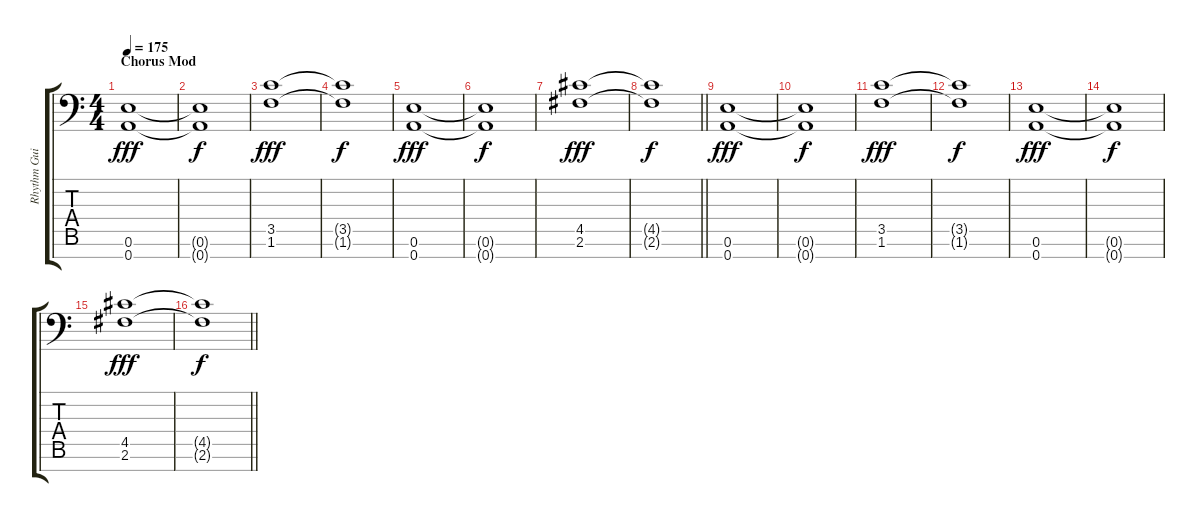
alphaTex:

\track ("Rhythm Guitar 2" "Rhythm Gui") {instrument overdrivenguitar}
\staff {score tabs}
\tuning (E4 B3 G3 D3 A2 E2 A1) {hide}
\ts (4 4)
\section ("" "Chorus Mod")
\tempo 175
\clef f4
\ks c
(0.6 0.7).1{dy fff} |
(0.6{t} 0.7{t}).1{dy f} |
(3.5 1.6).1{dy fff} |
(3.5{t} 1.6{t}).1{dy f} |
(0.6 0.7).1{dy fff} |
(0.6{t} 0.7{t}).1{dy f} |
(4.5 2.6).1{dy fff} |
\barLineRight lightlight
(4.5{t} 2.6{t}).1{dy f} |
(0.6 0.7).1{dy fff} |
(0.6{t} 0.7{t}).1{dy f} |
(3.5 1.6).1{dy fff} |
(3.5{t} 1.6{t}).1{dy f} |
(0.6 0.7).1{dy fff} |
(0.6{t} 0.7{t}).1{dy f} |
(4.5 2.6).1{dy fff} |
\barLineRight lightlight
(4.5{t} 2.6{t}).1{dy f}
